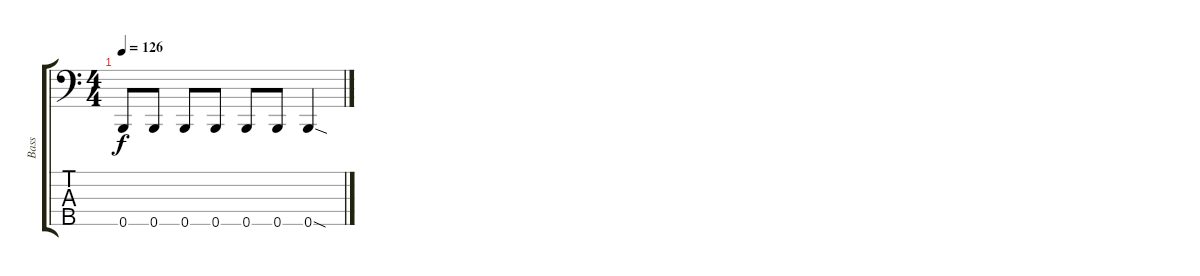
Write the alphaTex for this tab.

\track ("Bass" "Bass") {instrument electricbassfinger}
\staff {score tabs}
\tuning (G2 D2 A1 E1 B0) {hide}
\ts (4 4)
\tempo 126
\clef f4
\ks c
0.5.8{dy f} 0.5.8 0.5.8 0.5.8 0.5.8 0.5.8 0.5{sod}.4
